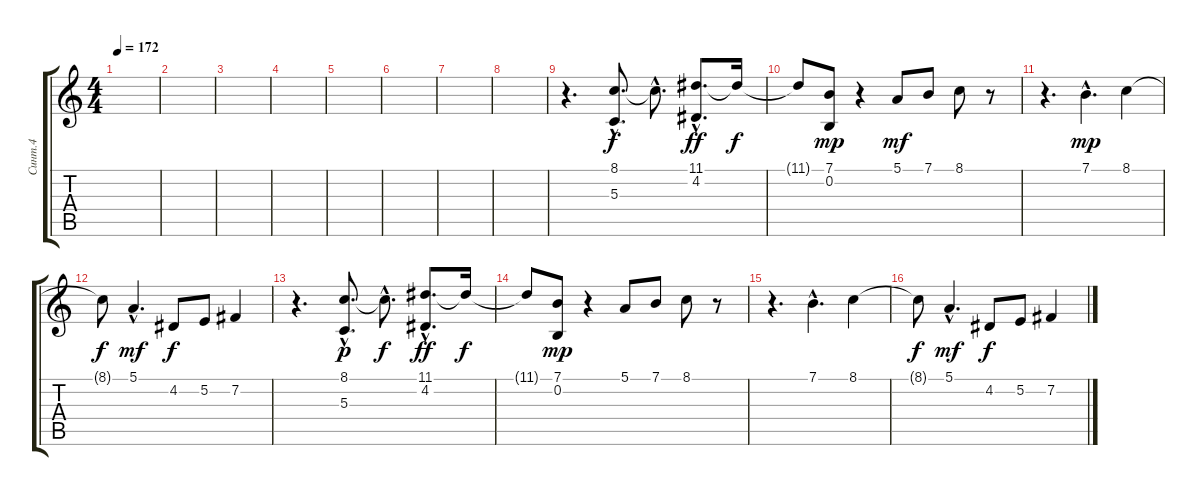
\track ("Синт.4" "Синт.4") {instrument flute}
\staff {score tabs}
\tuning (E4 B3 G3 D3 A2 E2) {hide}
\ts (4 4)
\tempo 172
\clef g2
\ks c
|
|
|
|
|
|
|
|
r.4{d volume 6} (8.1{hac} 5.3{hac}).8{d} 8.1{hac t}.8{d dy f} (11.1{hac} 4.2{hac}).8{d dy ff} 11.1{t}.16{dy f} |
11.1{t}.8 (7.1 0.2).8{dy mp} r.4 5.1.8{dy mf} 7.1.8 8.1.8 r.8 |
r.4{d} 7.1{hac}.4{d dy mp} 8.1.4 |
8.1{t}.8{dy f} 5.1{hac}.4{d dy mf} 4.2.8{dy f} 5.2.8 7.2.4 |
r.4{d volume 6} (8.1{hac} 5.3{hac}).8{d dy p} 8.1{hac t}.8{d dy f} (11.1{hac} 4.2{hac}).8{d dy ff} 11.1{t}.16{dy f} |
11.1{t}.8 (7.1 0.2).8{dy mp} r.4 5.1.8 7.1.8 8.1.8 r.8 |
r.4{d} 7.1{hac}.4{d} 8.1.4 |
8.1{t}.8{dy f} 5.1{hac}.4{d dy mf} 4.2.8{dy f} 5.2.8 7.2.4
